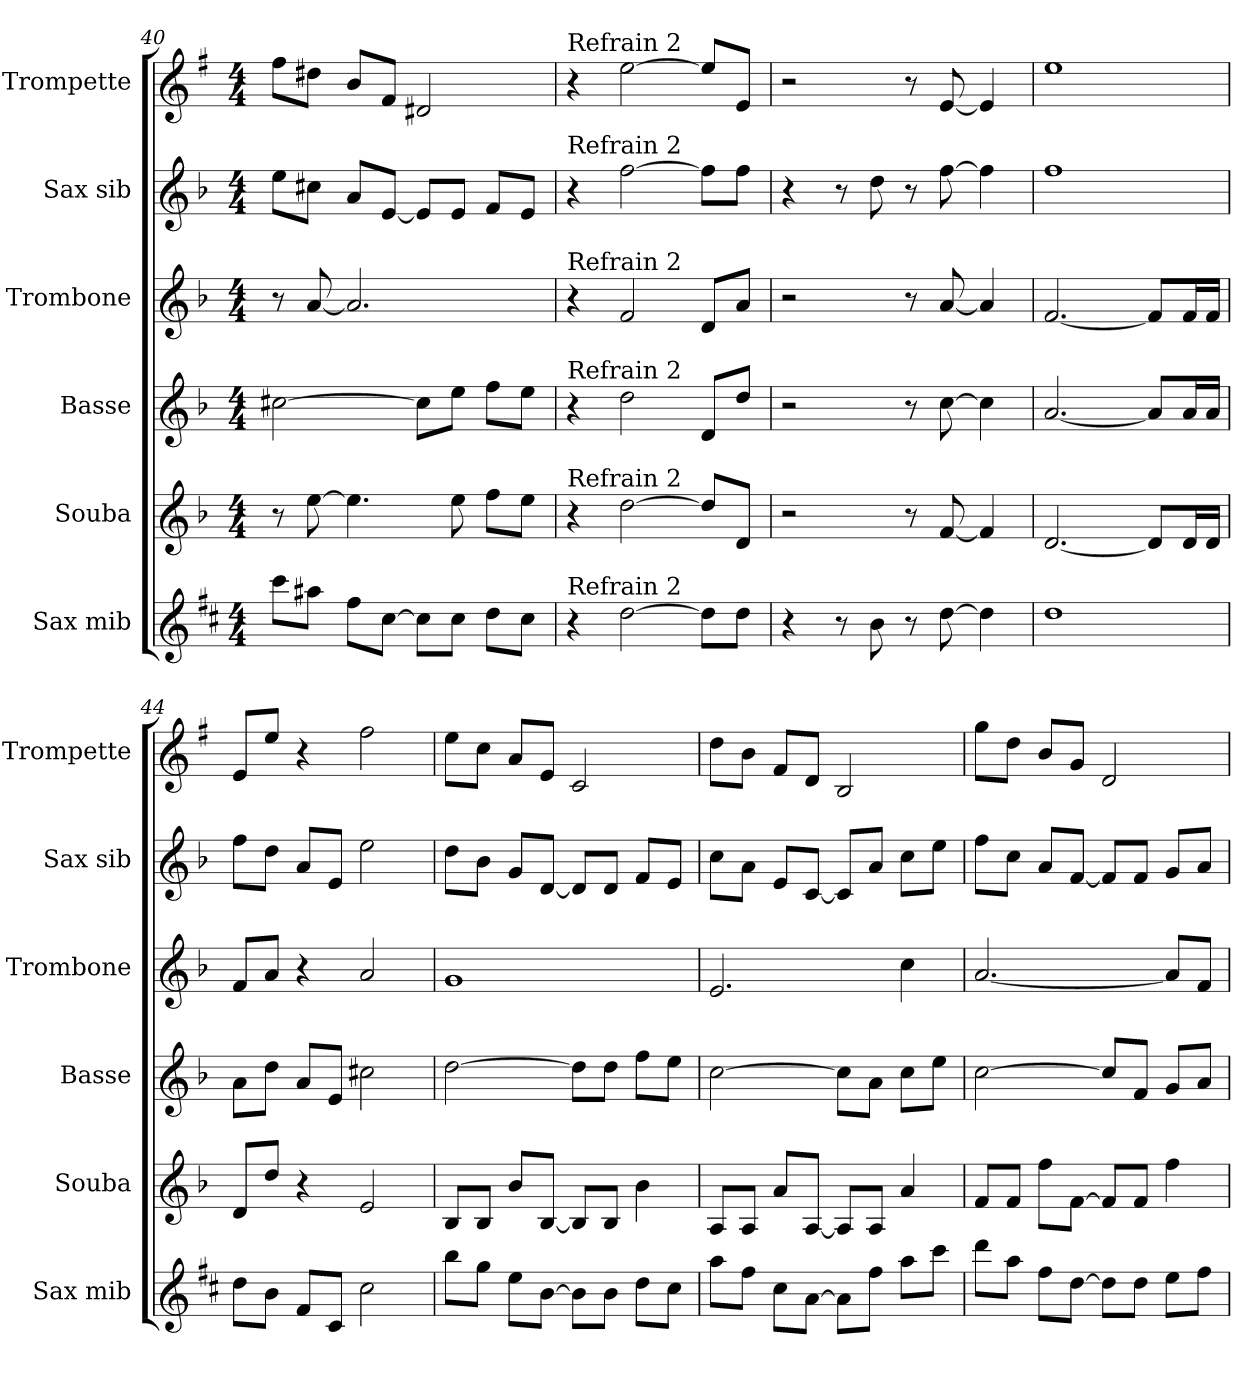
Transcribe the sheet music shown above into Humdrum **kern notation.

**kern	**kern	**kern	**kern	**kern	**kern
*part6	*part5	*part4	*part3	*part2	*part1
*staff6	*staff5	*staff4	*staff3	*staff2	*staff1
*I"Sax mib	*I"Souba	*I"Basse	*I"Trombone	*I"Sax sib	*I"Trompette
*I'Sax mib	*I'Souba	*I'Basse	*I'Trombone	*I'Sax sib	*I'Trompette
*clefG2	*clefG2	*clefG2	*clefG2	*clefG2	*clefG2
*ITrd5c9	*ITrd15c26	*ITrd8c14	*ITrd8c14	*ITrd8c14	*ITrd1c2
*k[b-]	*k[b-]	*k[b-]	*k[b-]	*k[b-]	*k[b-]
*M4/4	*M4/4	*M4/4	*M4/4	*M4/4	*M4/4
=40	=40	=40	=40	=40	=40
8eeL	8r	[2c#X	8r	8eL	8eeL
8cc#XJ	[8E	.	[8A	8c#XJ	8cc#XJ
8aL	4.E]	.	2.A]	8AL	8aL
[8eJ	.	.	.	[8EJ	8eJ
8eL]	.	8c#L]	.	8EL]	2c#X
8eJ	8E	8eJ	.	8EJ	.
8fL	8FL	8fL	.	8FL	.
8eJ	8EJ	8eJ	.	8EJ	.
=41	=41	=41	=41	=41	=41
!	!	!	!	!	!LO:TX:t=Refrain 2
!	!	!	!	!LO:TX:t=Refrain 2	!
!	!	!	!LO:TX:t=Refrain 2	!	!
!	!	!LO:TX:t=Refrain 2	!	!	!
!	!LO:TX:t=Refrain 2	!	!	!	!
!LO:TX:t=Refrain 2	!	!	!	!	!
4r	4r	4r	4r	4r	4r
[2f	[2D	2d	2F	[2f	[2dd
8fL]	8DL]	8DL	8DL	8fL]	8ddL]
8fJ	8DDJ	8dJ	8AJ	8fJ	8dJ
=42	=42	=42	=42	=42	=42
4r	2r	2r	2r	4r	2r
8r	.	.	.	8r	.
8d	.	.	.	8d	.
8r	8r	8r	8r	8r	8r
[8f	[8FF	[8c	[8A	[8f	[8d
4f]	4FF]	4c]	4A]	4f]	4d]
=43	=43	=43	=43	=43	=43
1f	[2.DD	[2.A	[2.F	1f	1dd
.	8DDL]	8AL]	8FL]	.	.
.	16DDL	16AL	16FL	.	.
.	16DDJJ	16AJJ	16FJJ	.	.
=44	=44	=44	=44	=44	=44
8fL	8DDL	8AL	8FL	8fL	8dL
8dJ	8DJ	8dJ	8AJ	8dJ	8ddJ
8AL	4r	8AL	4r	8AL	4r
8EJ	.	8EJ	.	8EJ	.
2e	2EE	2c#X	2A	2e	2ee
=45	=45	=45	=45	=45	=45
8ddL	8BBB-L	[2d	1G	8dL	8ddL
8b-J	8BBB-J	.	.	8B-J	8b-J
8gL	8BB-L	.	.	8GL	8gL
[8dJ	[8BBB-J	.	.	[8DJ	8dJ
8dL]	8BBB-L]	8dL]	.	8DL]	2B-
8dJ	8BBB-J	8dJ	.	8DJ	.
8fL	4BB-	8fL	.	8FL	.
8eJ	.	8eJ	.	8EJ	.
=46	=46	=46	=46	=46	=46
8ccL	8AAAL	[2c	2.E	8cL	8ccL
8aJ	8AAAJ	.	.	8AJ	8aJ
8eL	8AAL	.	.	8EL	8eL
[8cJ	[8AAAJ	.	.	[8CJ	8cJ
8cL]	8AAAL]	8cL]	.	8CL]	2A
8aJ	8AAAJ	8AJ	.	8AJ	.
8ccL	4AA	8cL	4c	8cL	.
8eeJ	.	8eJ	.	8eJ	.
=47	=47	=47	=47	=47	=47
8ffL	8FFL	[2c	[2.A	8fL	8ffL
8ccJ	8FFJ	.	.	8cJ	8ccJ
8aL	8FL	.	.	8AL	8aL
[8fJ	[8FFJ	.	.	[8FJ	8fJ
8fL]	8FFL]	8cL]	.	8FL]	2c
8fJ	8FFJ	8FJ	.	8FJ	.
8gL	4F	8GL	8AL]	8GL	.
8aJ	.	8AJ	8FJ	8AJ	.
=	=	=	=	=	=
*-	*-	*-	*-	*-	*-
